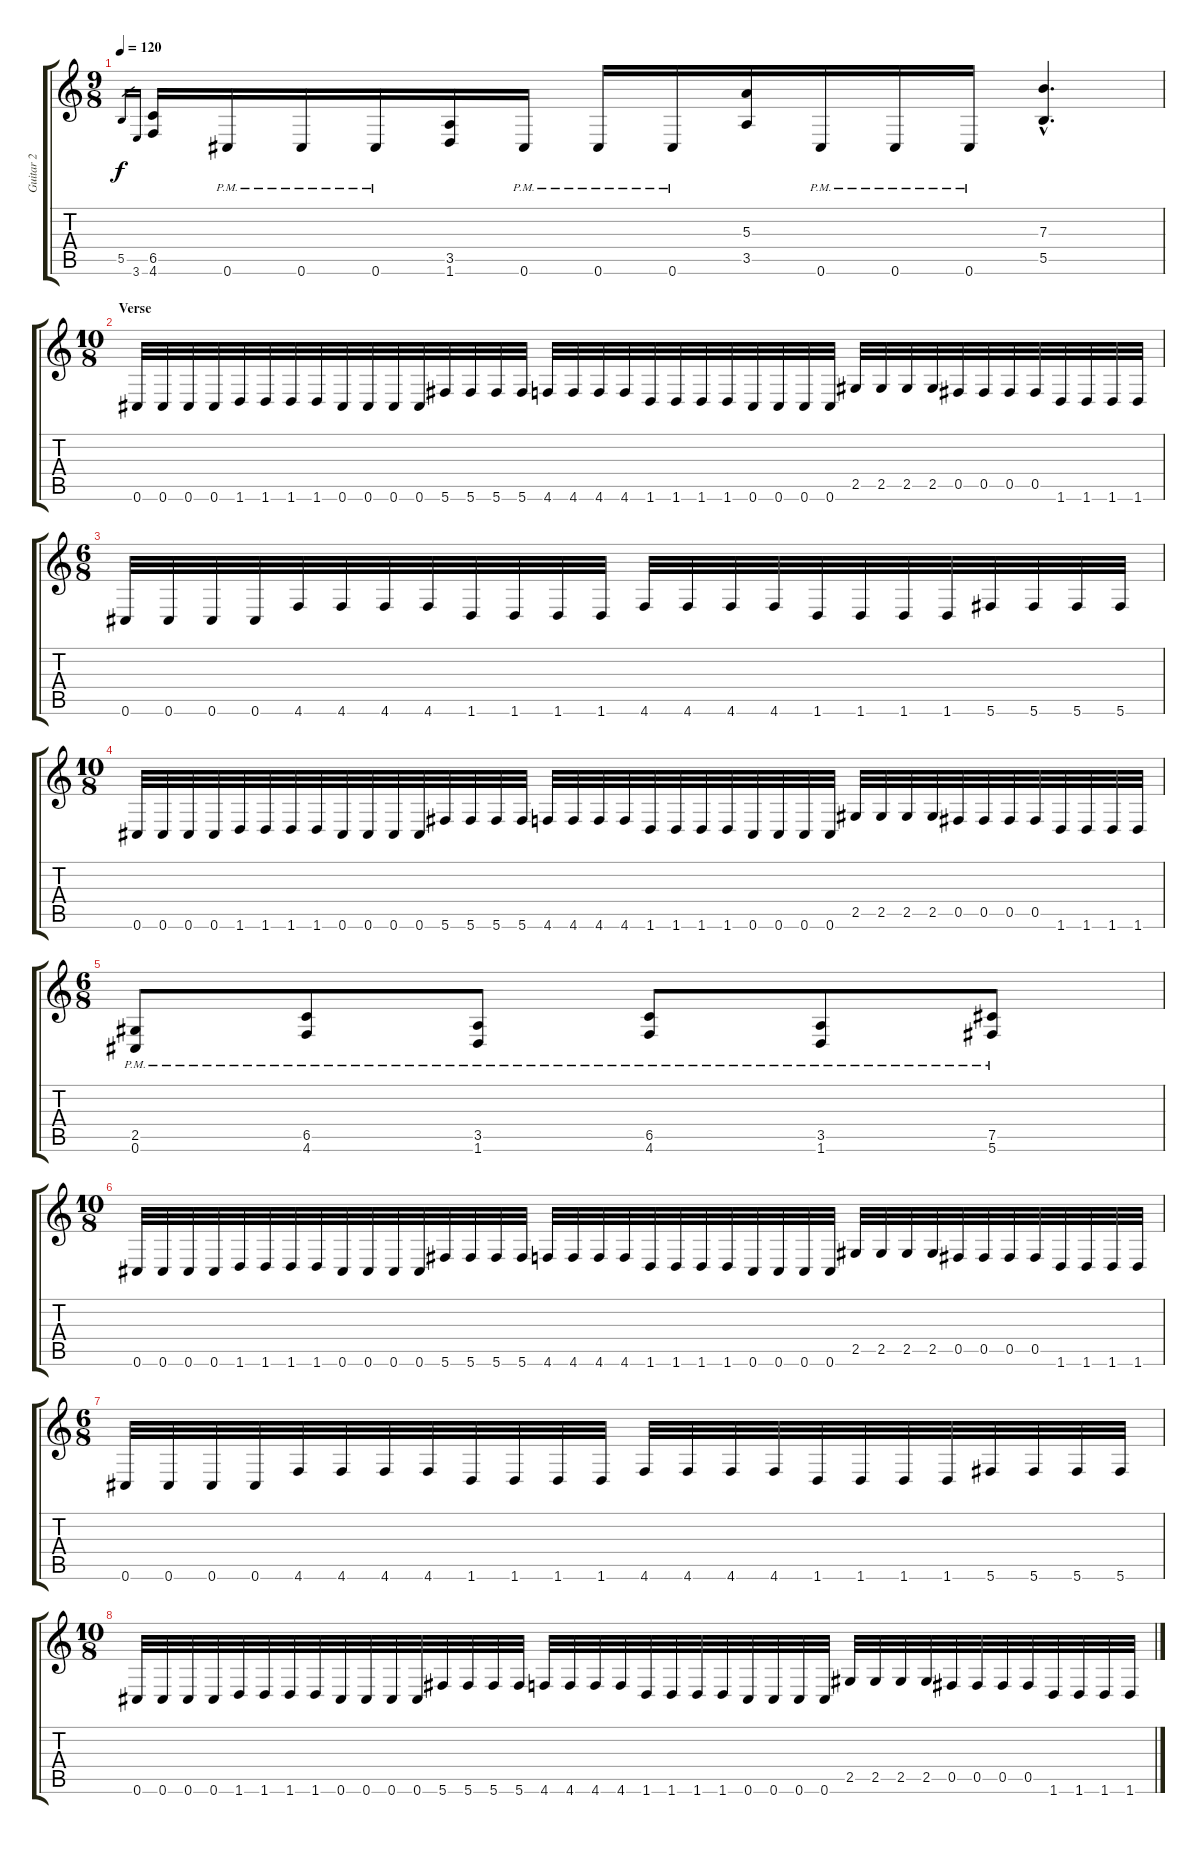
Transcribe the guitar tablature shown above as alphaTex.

\track ("Guitar 2" "Guitar 2") {instrument distortionguitar}
\staff {score tabs}
\tuning (Db4 Ab3 E3 B2 Gb2 Db2) {hide}
\ts (9 8)
\tempo 120
\clef g2
\ks c
5.5.16{gr dy f} 3.6.16{gr} (6.5 4.6).16 0.6{pm}.16 0.6{pm}.16 0.6{pm}.16 (3.5 1.6).16 0.6{pm}.16 0.6{pm}.16 0.6{pm}.16 (5.3 3.5).16 0.6{pm}.16 0.6{pm}.16 0.6{pm}.16 (7.3{hac} 5.5{hac}).4{d} |
\ts (10 8)
\section ("" "Verse")
0.6.32 0.6.32 0.6.32 0.6.32 1.6.32 1.6.32 1.6.32 1.6.32 0.6.32 0.6.32 0.6.32 0.6.32 5.6.32 5.6.32 5.6.32 5.6.32 4.6.32 4.6.32 4.6.32 4.6.32 1.6.32 1.6.32 1.6.32 1.6.32 0.6.32 0.6.32 0.6.32 0.6.32 2.5.32 2.5.32 2.5.32 2.5.32 0.5.32 0.5.32 0.5.32 0.5.32 1.6.32 1.6.32 1.6.32 1.6.32 |
\ts (6 8)
0.6.32 0.6.32 0.6.32 0.6.32 4.6.32 4.6.32 4.6.32 4.6.32 1.6.32 1.6.32 1.6.32 1.6.32 4.6.32 4.6.32 4.6.32 4.6.32 1.6.32 1.6.32 1.6.32 1.6.32 5.6.32 5.6.32 5.6.32 5.6.32 |
\ts (10 8)
0.6.32 0.6.32 0.6.32 0.6.32 1.6.32 1.6.32 1.6.32 1.6.32 0.6.32 0.6.32 0.6.32 0.6.32 5.6.32 5.6.32 5.6.32 5.6.32 4.6.32 4.6.32 4.6.32 4.6.32 1.6.32 1.6.32 1.6.32 1.6.32 0.6.32 0.6.32 0.6.32 0.6.32 2.5.32 2.5.32 2.5.32 2.5.32 0.5.32 0.5.32 0.5.32 0.5.32 1.6.32 1.6.32 1.6.32 1.6.32 |
\ts (6 8)
(2.5{pm} 0.6{pm}).8 (6.5{pm} 4.6{pm}).8 (3.5{pm} 1.6{pm}).8 (6.5{pm} 4.6{pm}).8 (3.5{pm} 1.6{pm}).8 (7.5{pm} 5.6{pm}).8 |
\ts (10 8)
0.6.32 0.6.32 0.6.32 0.6.32 1.6.32 1.6.32 1.6.32 1.6.32 0.6.32 0.6.32 0.6.32 0.6.32 5.6.32 5.6.32 5.6.32 5.6.32 4.6.32 4.6.32 4.6.32 4.6.32 1.6.32 1.6.32 1.6.32 1.6.32 0.6.32 0.6.32 0.6.32 0.6.32 2.5.32 2.5.32 2.5.32 2.5.32 0.5.32 0.5.32 0.5.32 0.5.32 1.6.32 1.6.32 1.6.32 1.6.32 |
\ts (6 8)
0.6.32 0.6.32 0.6.32 0.6.32 4.6.32 4.6.32 4.6.32 4.6.32 1.6.32 1.6.32 1.6.32 1.6.32 4.6.32 4.6.32 4.6.32 4.6.32 1.6.32 1.6.32 1.6.32 1.6.32 5.6.32 5.6.32 5.6.32 5.6.32 |
\ts (10 8)
0.6.32 0.6.32 0.6.32 0.6.32 1.6.32 1.6.32 1.6.32 1.6.32 0.6.32 0.6.32 0.6.32 0.6.32 5.6.32 5.6.32 5.6.32 5.6.32 4.6.32 4.6.32 4.6.32 4.6.32 1.6.32 1.6.32 1.6.32 1.6.32 0.6.32 0.6.32 0.6.32 0.6.32 2.5.32 2.5.32 2.5.32 2.5.32 0.5.32 0.5.32 0.5.32 0.5.32 1.6.32 1.6.32 1.6.32 1.6.32
